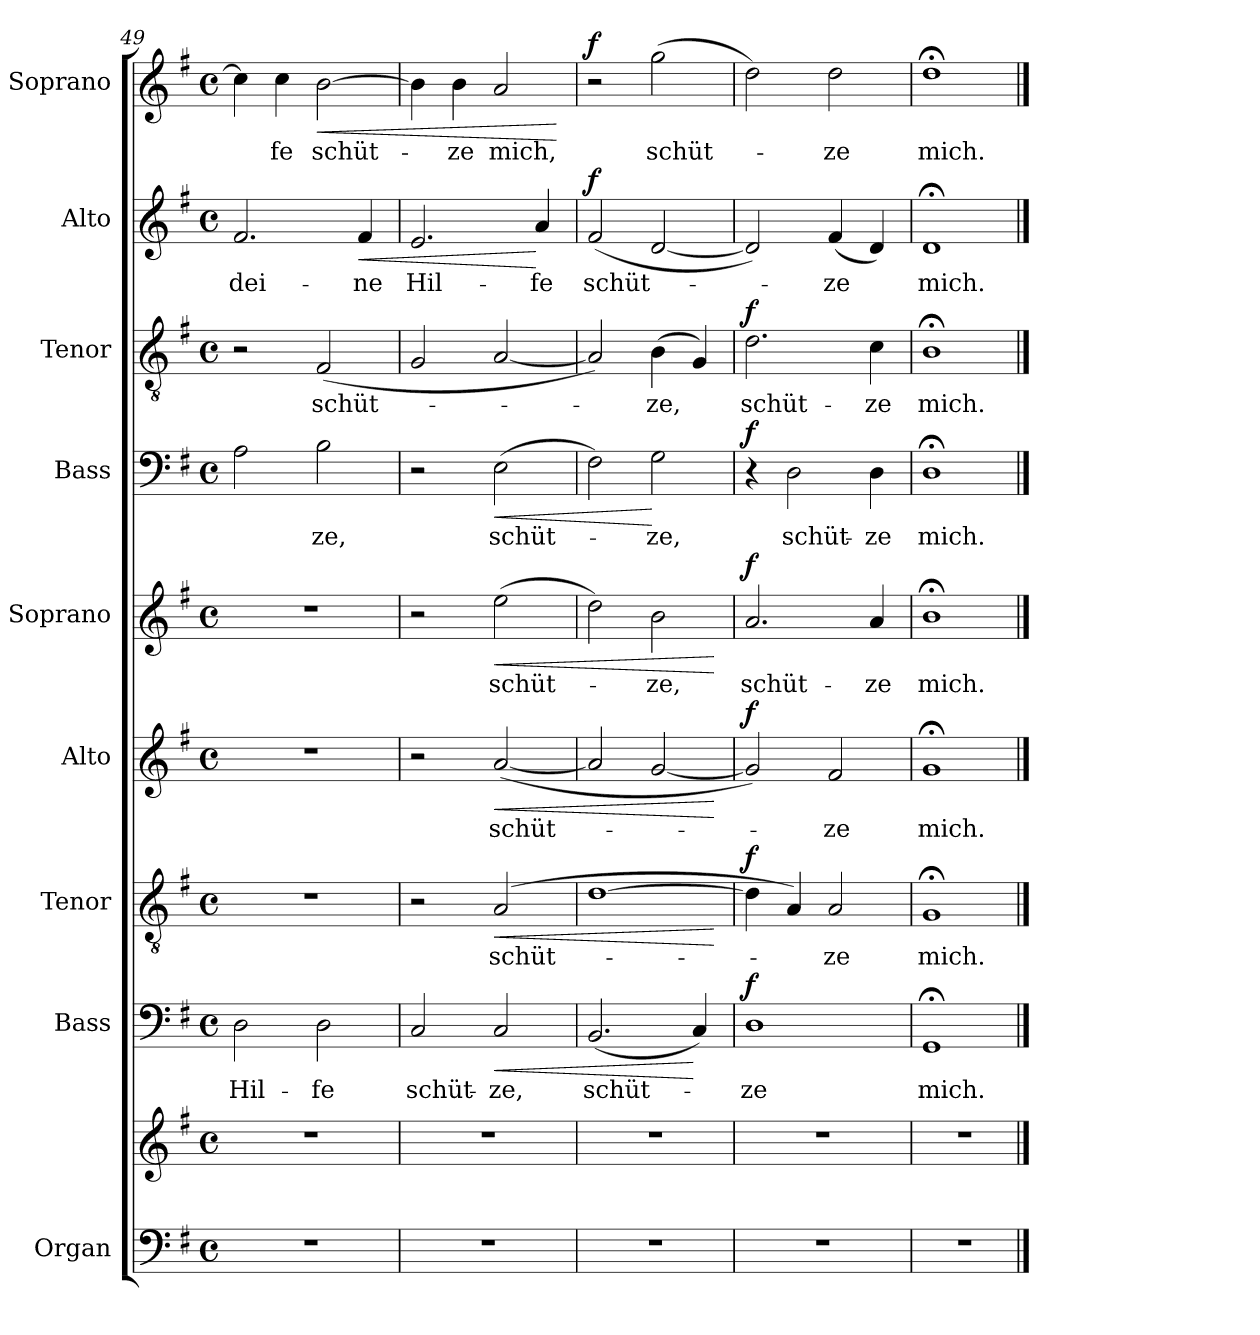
**kern	**kern	**kern	**text	**dynam	**kern	**text	**dynam	**kern	**text	**dynam	**kern	**text	**dynam	**kern	**text	**dynam	**kern	**text	**dynam	**kern	**text	**dynam	**kern	**text	**dynam
*part9	*part9	*part8	*part8	*part8	*part7	*part7	*part7	*part6	*part6	*part6	*part5	*part5	*part5	*part4	*part4	*part4	*part3	*part3	*part3	*part2	*part2	*part2	*part1	*part1	*part1
*staff10	*staff9	*staff8	*staff8	*staff8	*staff7	*staff7	*staff7	*staff6	*staff6	*staff6	*staff5	*staff5	*staff5	*staff4	*staff4	*staff4	*staff3	*staff3	*staff3	*staff2	*staff2	*staff2	*staff1	*staff1	*staff1
*I"Organ	*	*I"Bass	*	*	*I"Tenor	*	*	*I"Alto	*	*	*I"Soprano	*	*	*I"Bass	*	*	*I"Tenor	*	*	*I"Alto	*	*	*I"Soprano	*	*
*	*	*	*	*	*	*	*	*	*	*	*I'Pno	*	*	*	*	*	*	*	*	*	*	*	*I'Pno	*	*
*clefF4	*clefG2	*clefF4	*	*	*clefGv2	*	*	*clefG2	*	*	*clefG2	*	*	*clefF4	*	*	*clefGv2	*	*	*clefG2	*	*	*clefG2	*	*
*k[f#]	*k[f#]	*k[f#]	*	*	*k[f#]	*	*	*k[f#]	*	*	*k[f#]	*	*	*k[f#]	*	*	*k[f#]	*	*	*k[f#]	*	*	*k[f#]	*	*
*G:	*G:	*G:	*	*	*G:	*	*	*G:	*	*	*G:	*	*	*G:	*	*	*G:	*	*	*G:	*	*	*G:	*	*
*M4/4	*M4/4	*M4/4	*	*	*M4/4	*	*	*M4/4	*	*	*M4/4	*	*	*M4/4	*	*	*M4/4	*	*	*M4/4	*	*	*M4/4	*	*
*met(c)	*met(c)	*met(c)	*	*	*met(c)	*	*	*met(c)	*	*	*met(c)	*	*	*met(c)	*	*	*met(c)	*	*	*met(c)	*	*	*met(c)	*	*
=49	=49	=49	=49	=49	=49	=49	=49	=49	=49	=49	=49	=49	=49	=49	=49	=49	=49	=49	=49	=49	=49	=49	=49	=49	=49
!	!	!	!LO:LY:b	!	!	!	!	!	!	!	!	!	!	!	!	!	!	!	!	!	!LO:LY:b	!	!	!	!
1r	1r	2D\	Hil-	.	1r	.	.	1r	.	.	1r	.	.	2A\	.	.	2r	.	.	2.f#/	dei-	.	4cc\]	.	.
!	!	!	!	!	!	!	!	!	!	!	!	!	!	!	!	!	!	!	!	!	!	!	!	!LO:LY:b	!
.	.	.	.	.	.	.	.	.	.	.	.	.	.	.	.	.	.	.	.	.	.	.	4cc\	-fe	.
!	!	!	!LO:LY:b	!	!	!	!	!	!	!	!	!	!	!	!LO:LY:b	!	!	!LO:LY:b	!	!	!	!	!	!LO:LY:b	!LO:HP:b
.	.	2D\	-fe	.	.	.	.	.	.	.	.	.	.	2B\	-ze,	.	(>2F#/	schüt-	.	.	.	.	[2b\	schüt-	<
!	!	!	!	!	!	!	!	!	!	!	!	!	!	!	!	!	!	!	!	!	!LO:LY:b	!LO:HP:b	!	!	!
.	.	.	.	.	.	.	.	.	.	.	.	.	.	.	.	.	.	.	.	4f#/	-ne	<	.	.	.
=50	=50	=50	=50	=50	=50	=50	=50	=50	=50	=50	=50	=50	=50	=50	=50	=50	=50	=50	=50	=50	=50	=50	=50	=50	=50
!	!	!	!LO:LY:b	!	!	!	!	!	!	!	!	!	!	!	!	!	!	!	!	!	!LO:LY:b	!	!	!	!
1r	1r	2C/	schüt-	.	2r	.	.	2r	.	.	2r	.	.	2r	.	.	2G/	.	.	2.e/	Hil-	.	4b\]	.	.
!	!	!	!	!	!	!	!	!	!	!	!	!	!	!	!	!	!	!	!	!	!	!	!	!LO:LY:b	!
.	.	.	.	.	.	.	.	.	.	.	.	.	.	.	.	.	.	.	.	.	.	.	4b\	-ze	.
!	!	!	!LO:LY:b	!LO:HP:b	!	!LO:LY:b	!LO:HP:b	!	!LO:LY:b	!LO:HP:b	!	!LO:LY:b	!LO:HP:b	!	!LO:LY:b	!LO:HP:b	!	!	!	!	!	!	!	!LO:LY:b	!
.	.	2C/	-ze,	<	(>2A/	schüt-	<	(>[2a/	schüt-	<	(>2ee\	schüt-	<	(>2E\	schüt-	<	[2A/	.	.	.	.	.	2a/	mich,	.
!	!	!	!	!	!	!	!	!	!	!	!	!	!	!	!	!	!	!	!	!	!LO:LY:b	!	!	!	!
.	.	.	.	.	.	.	.	.	.	.	.	.	.	.	.	.	.	.	.	4a/	-fe	[	.	.	.
.	.	.	.	.	.	.	.	.	.	.	.	.	.	.	.	.	.	.	.	.	.	.	.	.	[
=51	=51	=51	=51	=51	=51	=51	=51	=51	=51	=51	=51	=51	=51	=51	=51	=51	=51	=51	=51	=51	=51	=51	=51	=51	=51
!	!	!	!LO:LY:b	!	!	!	!	!	!	!	!	!	!	!	!	!	!	!	!	!	!LO:LY:b	!LO:DY:b	!	!	!LO:DY:b
1r	1r	(<2.BB/	schüt-	.	[1d	.	.	2a/]	.	.	2dd\)	.	.	2F#\)	.	.	2A/])	.	.	(<2f#/	schüt-	f	2r	.	f
!	!	!	!	!	!	!	!	!	!	!	!	!LO:LY:b	!	!	!LO:LY:b	!	!	!LO:LY:b	!	!	!	!	!	!LO:LY:b	!
.	.	.	.	.	.	.	.	[2g/	.	.	2b\	-ze,	.	2G\	-ze,	[	(>4B\	-ze,	.	[2d/	.	.	(>2gg\	schüt-	.
.	.	4C/)	.	[	.	.	.	.	.	.	.	.	.	.	.	.	4G/)	.	.	.	.	.	.	.	.
.	.	.	.	.	.	.	[	.	.	[	.	.	[	.	.	.	.	.	.	.	.	.	.	.	.
=52	=52	=52	=52	=52	=52	=52	=52	=52	=52	=52	=52	=52	=52	=52	=52	=52	=52	=52	=52	=52	=52	=52	=52	=52	=52
!	!	!	!LO:LY:b	!LO:DY:b	!	!	!LO:DY:b	!	!	!LO:DY:b	!	!LO:LY:b	!LO:DY:b	!	!	!LO:DY:b	!	!LO:LY:b	!LO:DY:b	!	!	!	!	!	!
1r	1r	1D	-ze	f	4d\]	.	f	2g/])	.	f	2.a/	schüt-	f	4r	.	f	2.d\	schüt-	f	2d/])	.	.	2dd\)	.	.
!	!	!	!	!	!	!	!	!	!	!	!	!	!	!	!LO:LY:b	!	!	!	!	!	!	!	!	!	!
.	.	.	.	.	4A/)	.	.	.	.	.	.	.	.	2D\	schüt-	.	.	.	.	.	.	.	.	.	.
!	!	!	!	!	!	!LO:LY:b	!	!	!LO:LY:b	!	!	!	!	!	!	!	!	!	!	!	!LO:LY:b	!	!	!LO:LY:b	!
.	.	.	.	.	2A/	-ze	.	2f#/	-ze	.	.	.	.	.	.	.	.	.	.	(<4f#/	-ze	.	2dd\	-ze	.
!	!	!	!	!	!	!	!	!	!	!	!	!LO:LY:b	!	!	!LO:LY:b	!	!	!LO:LY:b	!	!	!	!	!	!	!
.	.	.	.	.	.	.	.	.	.	.	4a/	-ze	.	4D\	-ze	.	4c\	-ze	.	4d/)	.	.	.	.	.
=53	=53	=53	=53	=53	=53	=53	=53	=53	=53	=53	=53	=53	=53	=53	=53	=53	=53	=53	=53	=53	=53	=53	=53	=53	=53
!	!	!	!LO:LY:b	!	!	!LO:LY:b	!	!	!LO:LY:b	!	!	!LO:LY:b	!	!	!LO:LY:b	!	!	!LO:LY:b	!	!	!LO:LY:b	!	!	!LO:LY:b	!
1r	1r	1GG;<	mich.	.	1G;<	mich.	.	1g;<	mich.	.	1b;<	mich.	.	1D;<	mich.	.	1B;<	mich.	.	1d;<	mich.	.	1dd;<	mich.	.
==	==	==	==	==	==	==	==	==	==	==	==	==	==	==	==	==	==	==	==	==	==	==	==	==	==
*-	*-	*-	*-	*-	*-	*-	*-	*-	*-	*-	*-	*-	*-	*-	*-	*-	*-	*-	*-	*-	*-	*-	*-	*-	*-
